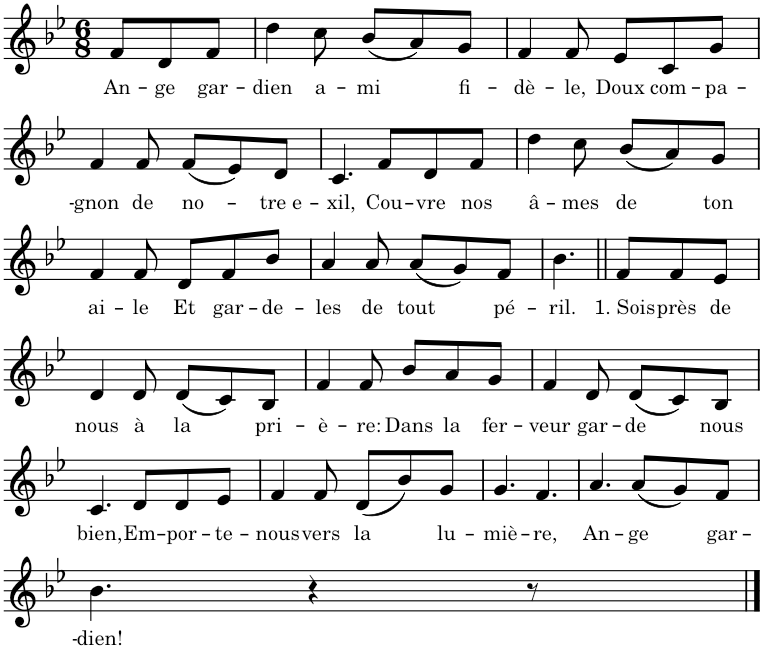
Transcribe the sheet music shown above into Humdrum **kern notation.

**kern	**text
*part1	*part1
*staff1	*staff1
*I"1	*
*clefG2	*
*k[b-e-]	*
*M6/8	*
=1	=1
!	!LO:LY:b
8f/L	An-
!	!LO:LY:b
8d/	-ge
!	!LO:LY:b
8f/J	gar-
=2	=2
!	!LO:LY:b
4dd\	-dien
!	!LO:LY:b
8cc\	a-
!	!LO:LY:b
(8b-/L	-mi
8a/)	.
!	!LO:LY:b
8g/J	fi-
=3	=3
!	!LO:LY:b
4f/	-dè-
!	!LO:LY:b
8f/	-le,
!	!LO:LY:b
8e-/L	Doux
!	!LO:LY:b
8c/	com-
!	!LO:LY:b
8g/J	-pa-
!!LO:LB:g=z
=4	=4
!	!LO:LY:b
4f/	-gnon
!	!LO:LY:b
8f/	de
!	!LO:LY:b
(8f/L	no-
8e-/)	.
!	!LO:LY:b
8d/J	-tre e-
=5	=5
!	!LO:LY:b
4.c/	-xil,
!	!LO:LY:b
8f/L	Cou-
!	!LO:LY:b
8d/	-vre
!	!LO:LY:b
8f/J	nos
=6	=6
!	!LO:LY:b
4dd\	â-
!	!LO:LY:b
8cc\	mes
!	!LO:LY:b
(8b-/L	de
8a/)	.
!	!LO:LY:b
8g/J	ton
!!LO:LB:g=z
=7	=7
!	!LO:LY:b
4f/	ai-
!	!LO:LY:b
8f/	-le
!	!LO:LY:b
8d/L	Et
!	!LO:LY:b
8f/	gar-
!	!LO:LY:b
8b-/J	-de-
=8	=8
!	!LO:LY:b
4a/	-les
!	!LO:LY:b
8a/	de
!	!LO:LY:b
(8a/L	tout
8g/)	.
!	!LO:LY:b
8f/J	pé-
=9	=9
!	!LO:LY:b
4.b-\	-ril.
=10||	=10||
!	!LO:LY:b
8f/L	1. Sois
!	!LO:LY:b
8f/	près
!	!LO:LY:b
8e-/J	de
!!LO:LB:g=z
=11	=11
!	!LO:LY:b
4d/	nous
!	!LO:LY:b
8d/	à
!	!LO:LY:b
(8d/L	la
8c/)	.
!	!LO:LY:b
8B-/J	pri-
=12	=12
!	!LO:LY:b
4f/	-è-
!	!LO:LY:b
8f/	-re:
!	!LO:LY:b
8b-/L	Dans
!	!LO:LY:b
8a/	la
!	!LO:LY:b
8g/J	fer-
=13	=13
!	!LO:LY:b
4f/	-veur
!	!LO:LY:b
8d/	gar-
!	!LO:LY:b
(8d/L	-de
8c/)	.
!	!LO:LY:b
8B-/J	nous
!!LO:LB:g=z
=14	=14
!	!LO:LY:b
4.c/	bien,
!	!LO:LY:b
8d/L	Em-
!	!LO:LY:b
8d/	-por-
!	!LO:LY:b
8e-/J	-te-
=15	=15
!	!LO:LY:b
4f/	-nous
!	!LO:LY:b
8f/	vers
!	!LO:LY:b
(8d/L	la
8b-/)	.
!	!LO:LY:b
8g/J	lu-
=16	=16
!	!LO:LY:b
4.g/	-miè-
!	!LO:LY:b
4.f/	-re,
=17	=17
!	!LO:LY:b
4.a/	An-
!	!LO:LY:b
(8a/L	-ge
8g/)	.
!	!LO:LY:b
8f/J	gar-
!!LO:LB:g=z
=18	=18
!	!LO:LY:b
4.b-\	-dien!
4r	.
8r	.
==	==
*-	*-
